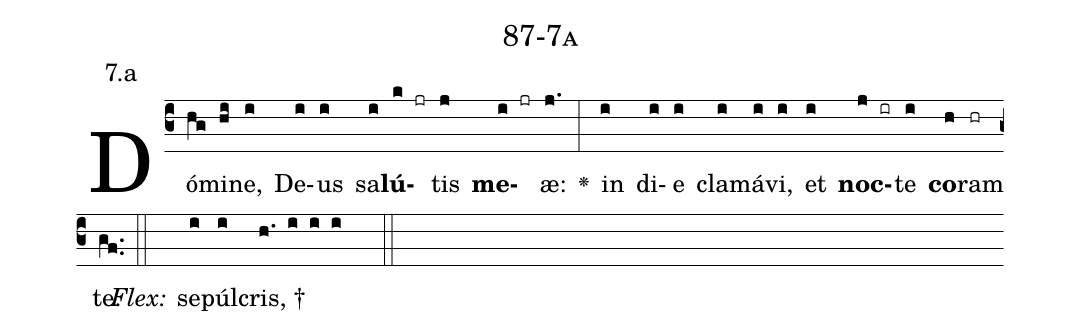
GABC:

name: 87-7a;
annotation: 7.a;
%%
(c3)Dó(hg)mi(hi)ne,(i) De(i)us(i) sa(i)<b>lú</b>(k jr)tis(j) <b>me</b>(i jr)æ:(j.) <v>\greheightstar</v>(:) in(i) di(i)e(i) cla(i)má(i)vi,(i) et(i) <b>noc</b>(j ir)te(i) <b>co</b>(h)ram(hr) te.(gf..) (::)
<i>Flex:</i>()  se(i)púl(i)cris, †(h. i i i  ::)

%E(i) u(i) o(j) u(i) a(h) e.(gf..) (::)
